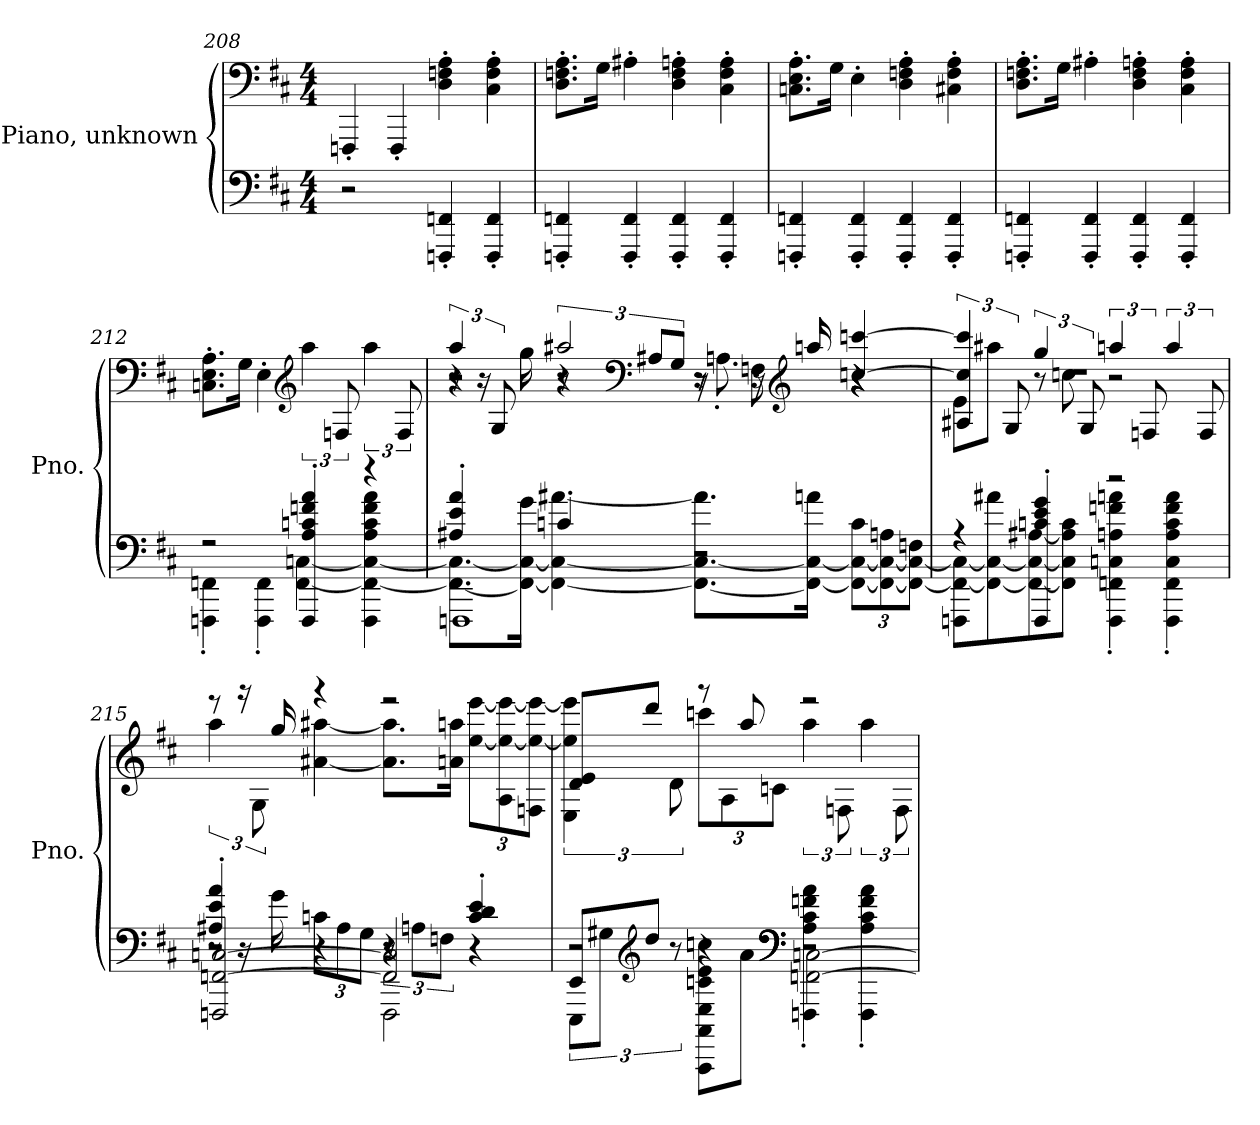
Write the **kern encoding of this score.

**kern	**kern
*part1	*part1
*staff2	*staff1
*I"Piano, unknown	*
*I'Pno.	*
*clefF4	*clefF4
*k[f#c#]	*k[f#c#]
*M4/4	*M4/4
=208	=208
2r	4FFFn'/
.	4FFF'/
4FFFn/' 4FFn/'	4D\' 4Fn\' 4A\'
4FFF/' 4FF/'	4C#\' 4F\' 4A\'
=209	=209
4FFFn/' 4FFn/'	8.D\' 8.Fn\' 8.A\'L
.	16G\Jk
4FFF/' 4FF/'	4A#X'\
4FFF/' 4FF/'	4D\' 4F\' 4An\'
4FFF/' 4FF/'	4C#\' 4F\' 4A\'
!!LO:LB:g=z
=210	=210
4FFFn/' 4FFn/'	8.Cn\' 8.E\' 8.A\'L
.	16G\Jk
4FFF/' 4FF/'	4E'\
4FFF/' 4FF/'	4D\' 4Fn\' 4A\'
4FFF/' 4FF/'	4C#X\' 4F\' 4A\'
=211	=211
4FFFn/' 4FFn/'	8.D\' 8.Fn\' 8.A\'L
.	16G\Jk
4FFF/' 4FF/'	4A#X'\
4FFF/' 4FF/'	4D\' 4F\' 4An\'
4FFF/' 4FF/'	4C#\' 4F\' 4A\'
=212	=212
*^	*
2r	4FFFn\' 4FFn\'	8.Cn\' 8.E\' 8.A\'L
.	.	16G\Jk
.	4FFF\' 4FF\'	4E'\
*	*	*clefG2
4FFF/' 4A/' 4cn/' 4fn/' 4a/'	[4FF\ [4Cn\	6aa\
.	.	12Fn/
4r	4FFF\ 4FF\_ 4C\_ 4A\ 4c\ 4f\ 4a\	6aa\
.	.	12F/
!!LO:LB:g=z
=213	=213	=213
*	*^	*^
*	*	*	*	*^
*	*	*	*	*	*^
4A#X/' 4e/' 4a/'	8.FF\_ 8.C\_L	1FFFn	4r	8r	6aa/	2r
.	.	.	.	16r	.	.
.	.	.	.	.	12G/	.
.	16FF\_ 16C\_ 16g\Jk	.	.	16gg\	.	.
4cn'/	4FF\_ 4C\_ [4a#X\	.	2aa#X/	4r	12r	.
*	*	*	*clefF4	*	*	*
.	.	.	.	.	12A#X/L	.
.	.	.	.	.	12G/J	.
2r	8.FF\_ 8.C\_ 8.a#\]L	.	.	16r	8r	8r
.	.	.	.	8.An'\	.	.
.	.	.	.	.	16r	8Fn\
*	*	*	*clefG2	*	*	*
.	16FF\_ 16C\_ 16an\Jk	.	.	.	16aan/	.
*	*Xbrackettup	*	*	*	*	*
.	12FF\_ 12C\_ 12c\L	.	4r	4r	[4ccn/ [4cccn/	4r
.	12FF\_ 12C\_ 12An\	.	.	.	.	.
.	12FF\_ 12C\_ 12Fn\J	.	.	.	.	.
*	*v	*v	*	*	*	*
*	*	*	*	*v	*v
=214	=214	=214	=214	=214
4r	8FFFn\ 8FF\_ 8C\_L	1r	8e\L	6A#X/ 6cc/] 6ccc/]
.	8FF\_ 8C\_ 8a#X\	.	8aa#X\J	.
.	.	.	.	12G/
4FFF/' 4cn/' 4e/' 4g/'	8FF\_ 8C\_ [8A#X\	.	8r	6gg/
.	8FF\] 8C\] 8A#\] 8c\J	.	8ccn\	.
.	.	.	.	12G/
2r	4FFF\' 4FFn\' 4Cn\' 4An\' 4fn\' 4an\'	.	2r	6aan/
.	.	.	.	12Fn/
.	4FFF\' 4FF\' 4C\' 4A\' 4c\' 4f\' 4a\'	.	.	6aa/
.	.	.	.	12F/
*	*	*	*v	*v
!!LO:LB:g=z
=215	=215	=215	=215
*^	*^	*	*
4A#X/' 4e/' 4a/'	8r	2FFFn/ [2FFn/ [2Cn/	2r	8r	6aa\
.	16r	.	.	16r	.
.	.	.	.	.	12G\
.	16g\	.	.	16gg/	.
4r	12cn\L	.	.	4r	[4a#X\ [4aa#X\
.	12A#\	.	.	.	.
.	12G\J	.	.	.	.
*	*brackettup	*	*	*	*
4r	12r	2FF/] 2C/]	2FFF\	2r	8.a#\] 8.aa#\]L
.	12An\L	.	.	.	.
.	12Fn\J	.	.	.	.
.	.	.	.	.	16an\ 16aan\Jk
*	*	*	*	*	*Xbrackettup
4c/' 4d/' 4e/'	4r	.	.	.	[12ee\ [12eee\L
.	.	.	.	.	12A\ 12ee\_ 12eee\_
.	.	.	.	.	12Fn\ 12ee\_ 12eee\_J
*	*	*v	*v	*	*
=216	=216	=216	=216	=216
*	*	*	*	*brackettup
8EE/L	12EEE\L	2r	8d/ 8e/L	6E\ 6ee\] 6eee\]
.	12G#X\J	.	.	.
*clefG2	*	*	*	*
8dd/J	.	.	8ddd/J	.
.	12r	.	.	12d\
*	*	*	*	*Xbrackettup
4r	8AAA\ 8AA\ 8E\ 8cn\ 8e\ 8ccn\L	.	8r	12cccn\L
.	.	.	.	12A\
.	8a\J	.	8aa/	.
.	.	.	.	12cn\J
*clefF4	*	*	*	*
*	*	*	*	*brackettup
2r	4FFFn\' 4A\' 4c\' 4fn\' 4a\'	[2FFn\ [2Cn\	2r	6aa\
.	.	.	.	12Fn\
.	4FFF\' 4A\' 4c\' 4f\' 4a\'	.	.	6aa\
.	.	.	.	12F\
*v	*v	*v	*	*
*	*v	*v
=	=
*-	*-
